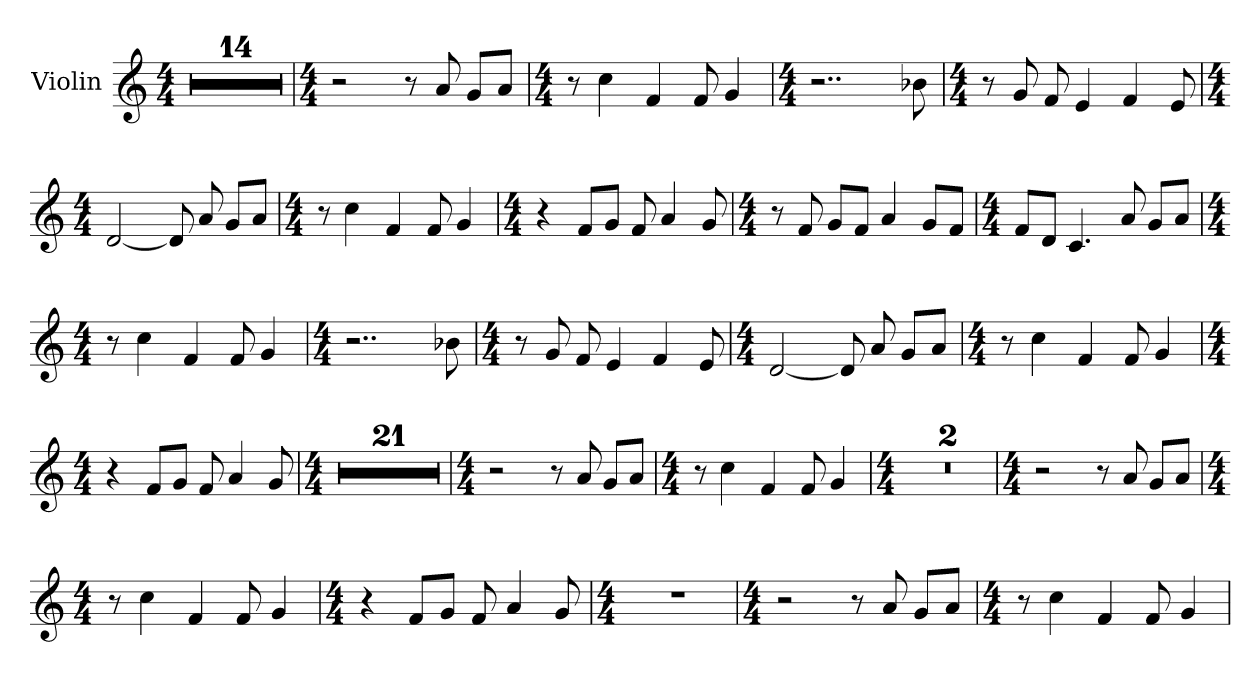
**kern
*part1
*staff1
*I"Violin
*I'Vln
*M4/4
=
1r
=
*M4/4
1r
=
*M4/4
1r
=
*M4/4
1r
=
*M4/4
1r
=
*M4/4
1r
=
*M4/4
1r
=
*M4/4
1r
=
*M4/4
1r
=
*M4/4
1r
=
*M4/4
1r
=
*M4/4
1r
=
*M4/4
1r
=
*M4/4
1r
=
*M4/4
2r
8r
8a
8gL
8aJ
=
*M4/4
8r
4cc
4f
8f
4g
=
*M4/4
2..r
8b-X
=
*M4/4
8r
8g
8f
4e
4f
8e
=
*M4/4
[2d
8d]
8a
8gL
8aJ
=
*M4/4
8r
4cc
4f
8f
4g
=
*M4/4
4r
8fL
8gJ
8f
4a
8g
=
*M4/4
8r
8f
8gL
8fJ
4a
8gL
8fJ
=
*M4/4
8fL
8dJ
4.c
8a
8gL
8aJ
=
*M4/4
8r
4cc
4f
8f
4g
=
*M4/4
2..r
8b-X
=
*M4/4
8r
8g
8f
4e
4f
8e
=
*M4/4
[2d
8d]
8a
8gL
8aJ
=
*M4/4
8r
4cc
4f
8f
4g
=
*M4/4
4r
8fL
8gJ
8f
4a
8g
=
*M4/4
1r
=
*M4/4
1r
=
*M4/4
1r
=
*M4/4
1r
=
*M4/4
1r
=
*M4/4
1r
=
*M4/4
1r
=
*M4/4
1r
=
*M4/4
1r
=
*M4/4
1r
=
*M4/4
1r
=
*M4/4
1r
=
*M4/4
1r
=
*M4/4
1r
=
*M4/4
1r
=
*M4/4
1r
=
*M4/4
1r
=
*M4/4
1r
=
*M4/4
1r
=
*M4/4
1r
=
*M4/4
1r
=
*M4/4
2r
8r
8a
8gL
8aJ
=
*M4/4
8r
4cc
4f
8f
4g
=
*M4/4
1r
=
*M4/4
1r
=
*M4/4
2r
8r
8a
8gL
8aJ
=
*M4/4
8r
4cc
4f
8f
4g
=
*M4/4
4r
8fL
8gJ
8f
4a
8g
=
*M4/4
1r
=
*M4/4
2r
8r
8a
8gL
8aJ
=
*M4/4
8r
4cc
4f
8f
4g
=
*-
